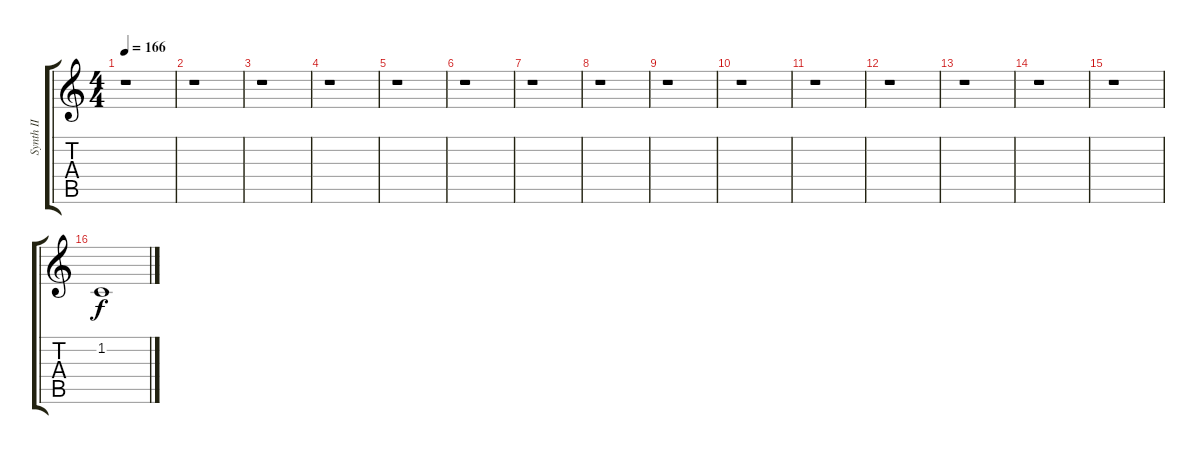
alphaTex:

\track ("Synth II" "Synth II") {instrument stringensemble1}
\staff {score tabs}
\tuning (E4 B3 G3 D3 A2 E2) {hide}
\ts (4 4)
\tempo 166
\clef g2
\ks c
r.1{dy f} |
r.1 |
r.1 |
r.1 |
r.1 |
r.1 |
r.1 |
r.1 |
r.1 |
r.1 |
r.1 |
r.1 |
r.1 |
r.1 |
r.1 |
1.2.1
